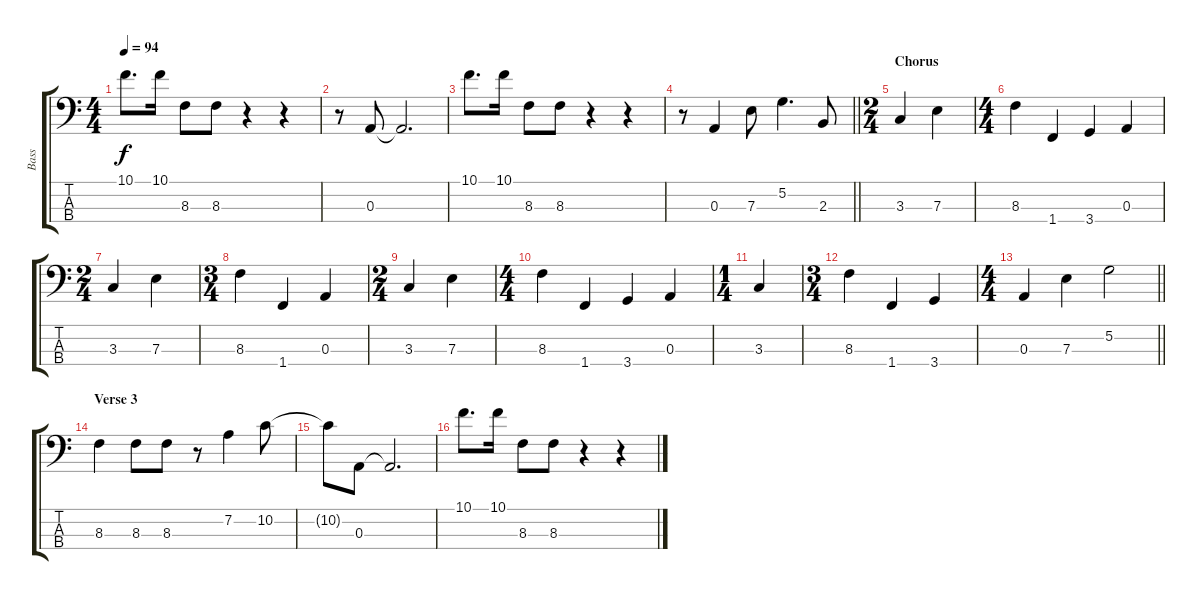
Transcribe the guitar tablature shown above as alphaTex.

\track ("Bass" "Bass") {instrument electricbassfinger}
\staff {score tabs}
\tuning (G2 D2 A1 E1) {hide}
\ts (4 4)
\tempo 94
\clef f4
\ks c
10.1.8{d dy f} 10.1.16 8.3.8 8.3.8 r.4 r.4 |
r.8 0.3.8 0.3{t}.2{d} |
10.1.8{d} 10.1.16 8.3.8 8.3.8 r.4 r.4 |
\barLineRight lightlight
r.8 0.3.4 7.3.8 5.2.4{d} 2.3.8 |
\ts (2 4)
\section ("" "Chorus")
3.3.4 7.3.4 |
\ts (4 4)
8.3.4 1.4.4 3.4.4 0.3.4 |
\ts (2 4)
3.3.4 7.3.4 |
\ts (3 4)
8.3.4 1.4.4 0.3.4 |
\ts (2 4)
3.3.4 7.3.4 |
\ts (4 4)
8.3.4 1.4.4 3.4.4 0.3.4 |
\ts (1 4)
3.3.4 |
\ts (3 4)
8.3.4 1.4.4 3.4.4 |
\ts (4 4)
\barLineRight lightlight
0.3.4 7.3.4 5.2.2 |
\section ("" "Verse 3")
8.3.4 8.3.8 8.3.8 r.8 7.2.4 10.2.8 |
10.2{t}.8 0.3.8 0.3{t}.2{d} |
10.1.8{d} 10.1.16 8.3.8 8.3.8 r.4 r.4
